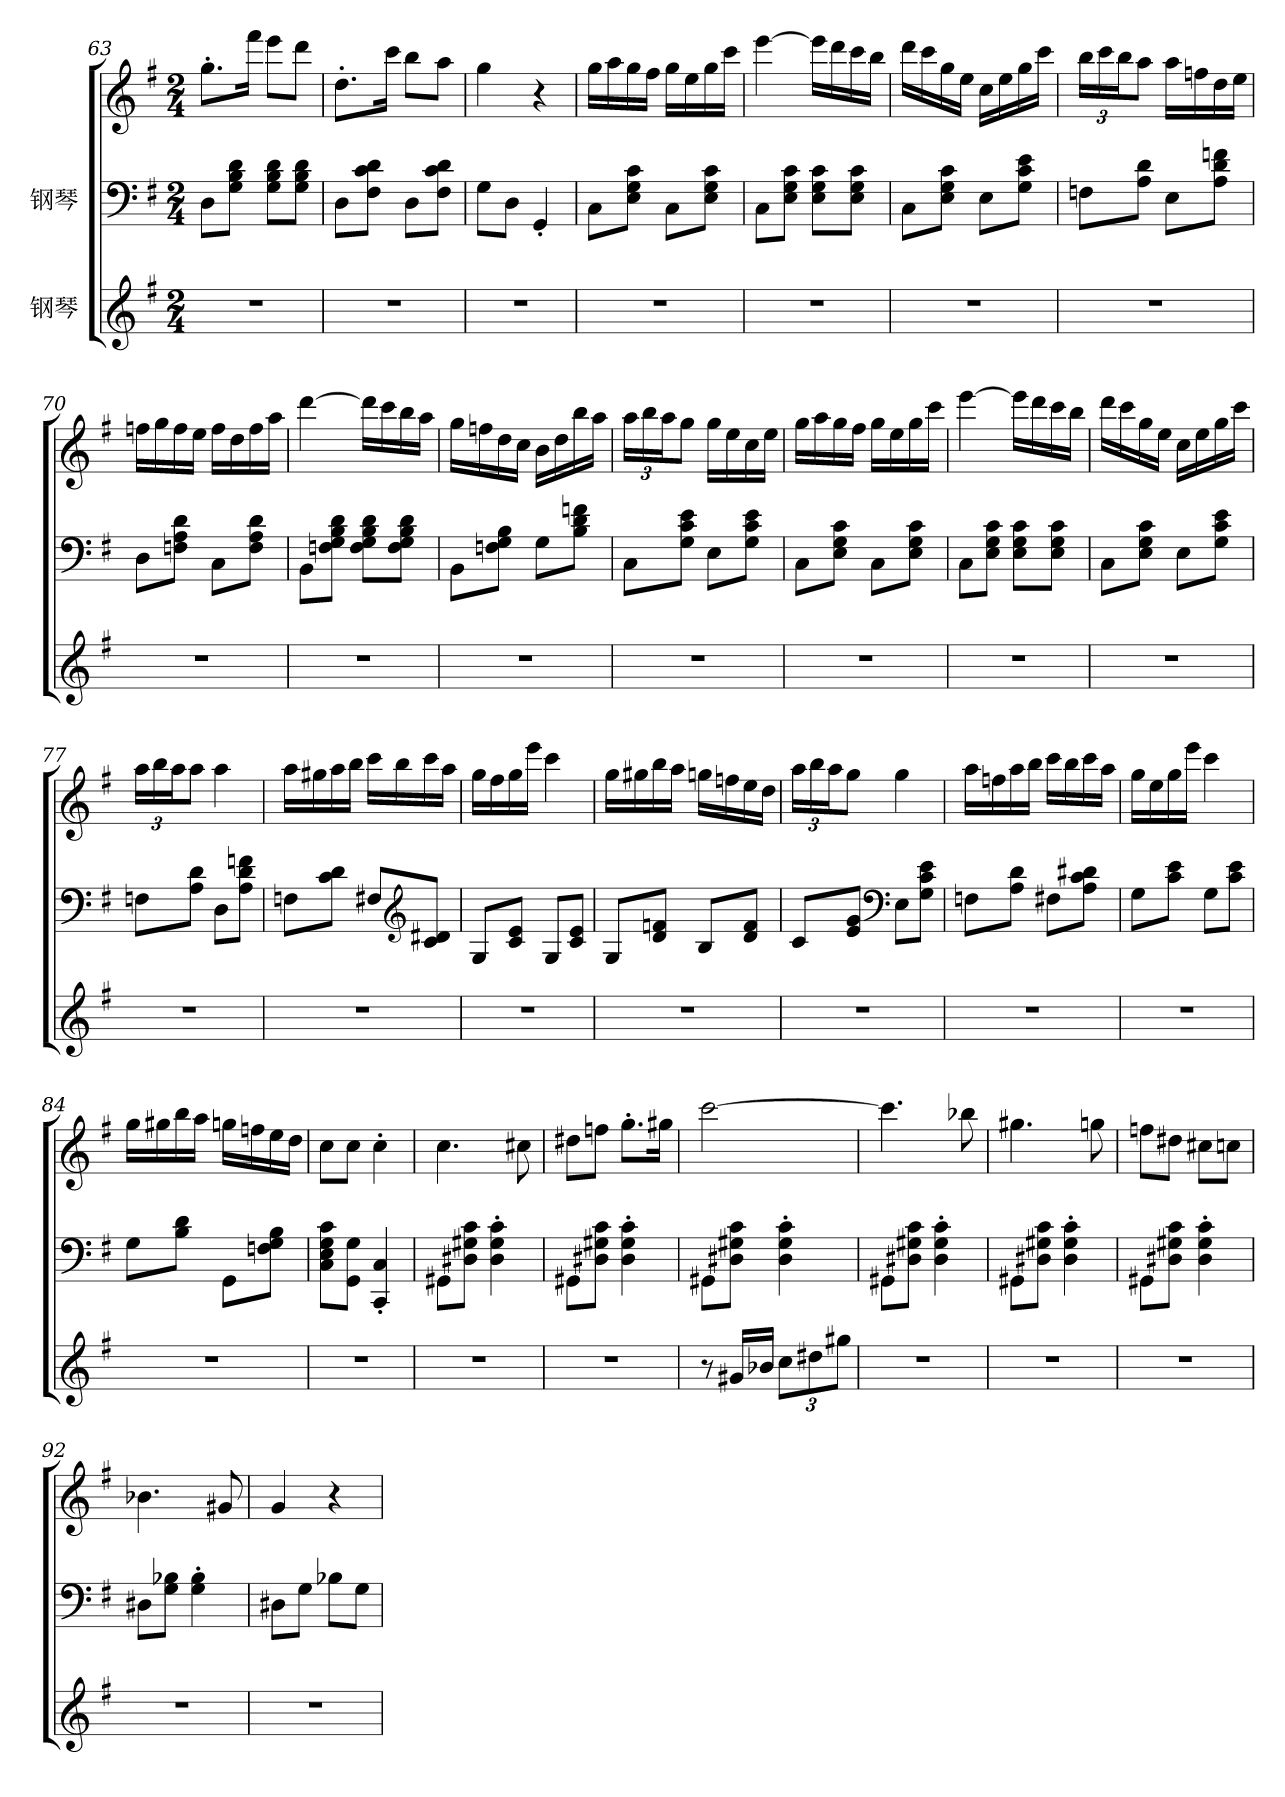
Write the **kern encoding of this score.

**kern	**kern	**kern
*part2	*part1	*part1
*staff3	*staff2	*staff1
*I"钢琴	*I"钢琴	*
!!LO:LB:g=z
*clefG2	*clefF4	*clefG2
*k[f#]	*k[f#]	*k[f#]
*M2/4	*M2/4	*M2/4
=63	=63	=63
2r	8D\L	8.gg'\L
.	8G\ 8B\ 8d\J	.
.	.	16fff#\Jk
.	8G\ 8B\ 8d\L	8eee\L
.	8G\ 8B\ 8d\J	8ddd\J
=64	=64	=64
2r	8D\L	8.dd'\L
.	8F#\ 8c\ 8d\J	.
.	.	16ccc\Jk
.	8D\L	8bb\L
.	8F#\ 8c\ 8d\J	8aa\J
=65	=65	=65
2r	8G\L	4gg\
.	8D\J	.
.	4GG'/	4r
=66	=66	=66
2r	8C\L	16gg\LL
.	.	16aa\
.	8E\ 8G\ 8c\J	16gg\
.	.	16ff#\JJ
.	8C\L	16gg\LL
.	.	16ee\
.	8E\ 8G\ 8c\J	16gg\
.	.	16ccc\JJ
=67	=67	=67
2r	8C\L	[4eee\
.	8E\ 8G\ 8c\J	.
.	8E\ 8G\ 8c\L	16eee\LL]
.	.	16ddd\
.	8E\ 8G\ 8c\J	16ccc\
.	.	16bb\JJ
!!LO:LB:g=z
=68	=68	=68
2r	8C\L	16ddd\LL
.	.	16ccc\
.	8E\ 8G\ 8c\J	16gg\
.	.	16ee\JJ
.	8E\L	16cc\LL
.	.	16ee\
.	8G\ 8c\ 8e\J	16gg\
.	.	16ccc\JJ
=69	=69	=69
*	*	*Xbrackettup
2r	8Fn\L	24bb\LL
.	.	24ccc\
.	.	24bb\J
.	8A\ 8d\J	8aa\J
.	8E\L	16aa\LL
.	.	16ffn\
.	8A\ 8d\ 8fn\J	16dd\
.	.	16ee\JJ
=70	=70	=70
2r	8D\L	16ffn\LL
.	.	16gg\
.	8Fn\ 8A\ 8d\J	16ff\
.	.	16ee\JJ
.	8C\L	16ff\LL
.	.	16dd\
.	8F\ 8A\ 8d\J	16ff\
.	.	16aa\JJ
=71	=71	=71
2r	8BB\L	[4ddd\
.	8Fn\ 8G\ 8B\ 8d\J	.
.	8F\ 8G\ 8B\ 8d\L	16ddd\LL]
.	.	16ccc\
.	8F\ 8G\ 8B\ 8d\J	16bb\
.	.	16aa\JJ
!!LO:PB:g=z
=72	=72	=72
2r	8BB\L	16gg\LL
.	.	16ffn\
.	8Fn\ 8G\ 8B\J	16dd\
.	.	16cc\JJ
.	8G\L	16b\LL
.	.	16dd\
.	8B\ 8d\ 8fn\J	16bb\
.	.	16aa\JJ
=73	=73	=73
2r	8C\L	24aa\LL
.	.	24bb\
.	.	24aa\J
.	8G\ 8c\ 8e\J	8gg\J
.	8E\L	16gg\LL
.	.	16ee\
.	8G\ 8c\ 8e\J	16cc\
.	.	16ee\JJ
=74	=74	=74
2r	8C\L	16gg\LL
.	.	16aa\
.	8E\ 8G\ 8c\J	16gg\
.	.	16ff#\JJ
.	8C\L	16gg\LL
.	.	16ee\
.	8E\ 8G\ 8c\J	16gg\
.	.	16ccc\JJ
=75	=75	=75
2r	8C\L	[4eee\
.	8E\ 8G\ 8c\J	.
.	8E\ 8G\ 8c\L	16eee\LL]
.	.	16ddd\
.	8E\ 8G\ 8c\J	16ccc\
.	.	16bb\JJ
!!LO:LB:g=z
=76	=76	=76
2r	8C\L	16ddd\LL
.	.	16ccc\
.	8E\ 8G\ 8c\J	16gg\
.	.	16ee\JJ
.	8E\L	16cc\LL
.	.	16ee\
.	8G\ 8c\ 8e\J	16gg\
.	.	16ccc\JJ
=77	=77	=77
2r	8Fn\L	24aa\LL
.	.	24bb\
.	.	24aa\J
.	8A\ 8d\J	8aa\J
.	8D\L	4aa\
.	8A\ 8d\ 8fn\J	.
=78	=78	=78
2r	8Fn\L	16aa\LL
.	.	16gg#X\
.	8c\ 8d\J	16aa\
.	.	16bb\JJ
.	8F#X/L	16ccc\LL
.	.	16bb\
*	*clefG2	*
.	8c/ 8d#X/J	16ccc\
.	.	16aa\JJ
=79	=79	=79
2r	8G/L	16gg\LL
.	.	16ff#\
.	8c/ 8e/J	16gg\
.	.	16eee\JJ
.	8G/L	4ccc\
.	8c/ 8e/J	.
!!LO:LB:g=z
=80	=80	=80
2r	8G/L	16gg\LL
.	.	16gg#X\
.	8d/ 8fn/J	16bb\
.	.	16aa\JJ
.	8B/L	16ggn\LL
.	.	16ffn\
.	8d/ 8f/J	16ee\
.	.	16dd\JJ
=81	=81	=81
2r	8c/L	24aa\LL
.	.	24bb\
.	.	24aa\J
.	8e/ 8g/J	8gg\J
*	*clefF4	*
.	8E\L	4gg\
.	8G\ 8c\ 8e\J	.
=82	=82	=82
2r	8Fn\L	16aa\LL
.	.	16ffn\
.	8A\ 8d\J	16aa\
.	.	16bb\JJ
.	8F#X\L	16ccc\LL
.	.	16bb\
.	8A\ 8c\ 8d#X\J	16ccc\
.	.	16aa\JJ
=83	=83	=83
2r	8G\L	16gg\LL
.	.	16ee\
.	8c\ 8e\J	16gg\
.	.	16eee\JJ
.	8G\L	4ccc\
.	8c\ 8e\J	.
!!LO:LB:g=z
=84	=84	=84
2r	8G\L	16gg\LL
.	.	16gg#X\
.	8B\ 8d\J	16bb\
.	.	16aa\JJ
.	8GG\L	16ggn\LL
.	.	16ffn\
.	8Fn\ 8G\ 8B\J	16ee\
.	.	16dd\JJ
=85	=85	=85
2r	8C\ 8E\ 8G\ 8c\L	8cc\L
.	8GG\ 8G\J	8cc\J
.	4CC/' 4C/'	4cc'\
=86	=86	=86
2r	8GG#X\L	4.cc\
.	8D#X\ 8G#X\ 8c\J	.
.	4D#\' 4G#\' 4c\'	.
.	.	8cc#X\
=87	=87	=87
2r	8GG#X\L	8dd#X\L
.	8D#X\ 8G#X\ 8c\J	8ffn\J
.	4D#\' 4G#\' 4c\'	8.gg'\L
.	.	16gg#X\Jk
=88	=88	=88
8r	8GG#X\L	[2ccc\
16g#X/LL	8D#X\ 8G#X\ 8c\J	.
16b-X/JJ	.	.
*Xbrackettup	*	*
12cc\L	4D#\' 4G#\' 4c\'	.
12dd#X\	.	.
12gg#X\J	.	.
!!LO:PB:g=z
=89	=89	=89
2r	8GG#X\L	4.ccc\]
.	8D#X\ 8G#X\ 8c\J	.
.	4D#\' 4G#\' 4c\'	.
.	.	8bb-X\
=90	=90	=90
2r	8GG#X\L	4.gg#X\
.	8D#X\ 8G#X\ 8c\J	.
.	4D#\' 4G#\' 4c\'	.
.	.	8ggn\
=91	=91	=91
2r	8GG#X\L	8ffn\L
.	8D#X\ 8G#X\ 8c\J	8dd#X\J
.	4D#\' 4G#\' 4c\'	8cc#X\L
.	.	8ccn\J
=92	=92	=92
2r	8D#X\L	4.b-X\
.	8G\ 8B-X\J	.
.	4G\' 4B-\'	.
.	.	8g#X/
=93	=93	=93
2r	8D#X\L	4g/
.	8G\J	.
.	8B-X\L	4r
.	8G\J	.
=	=	=
*-	*-	*-
